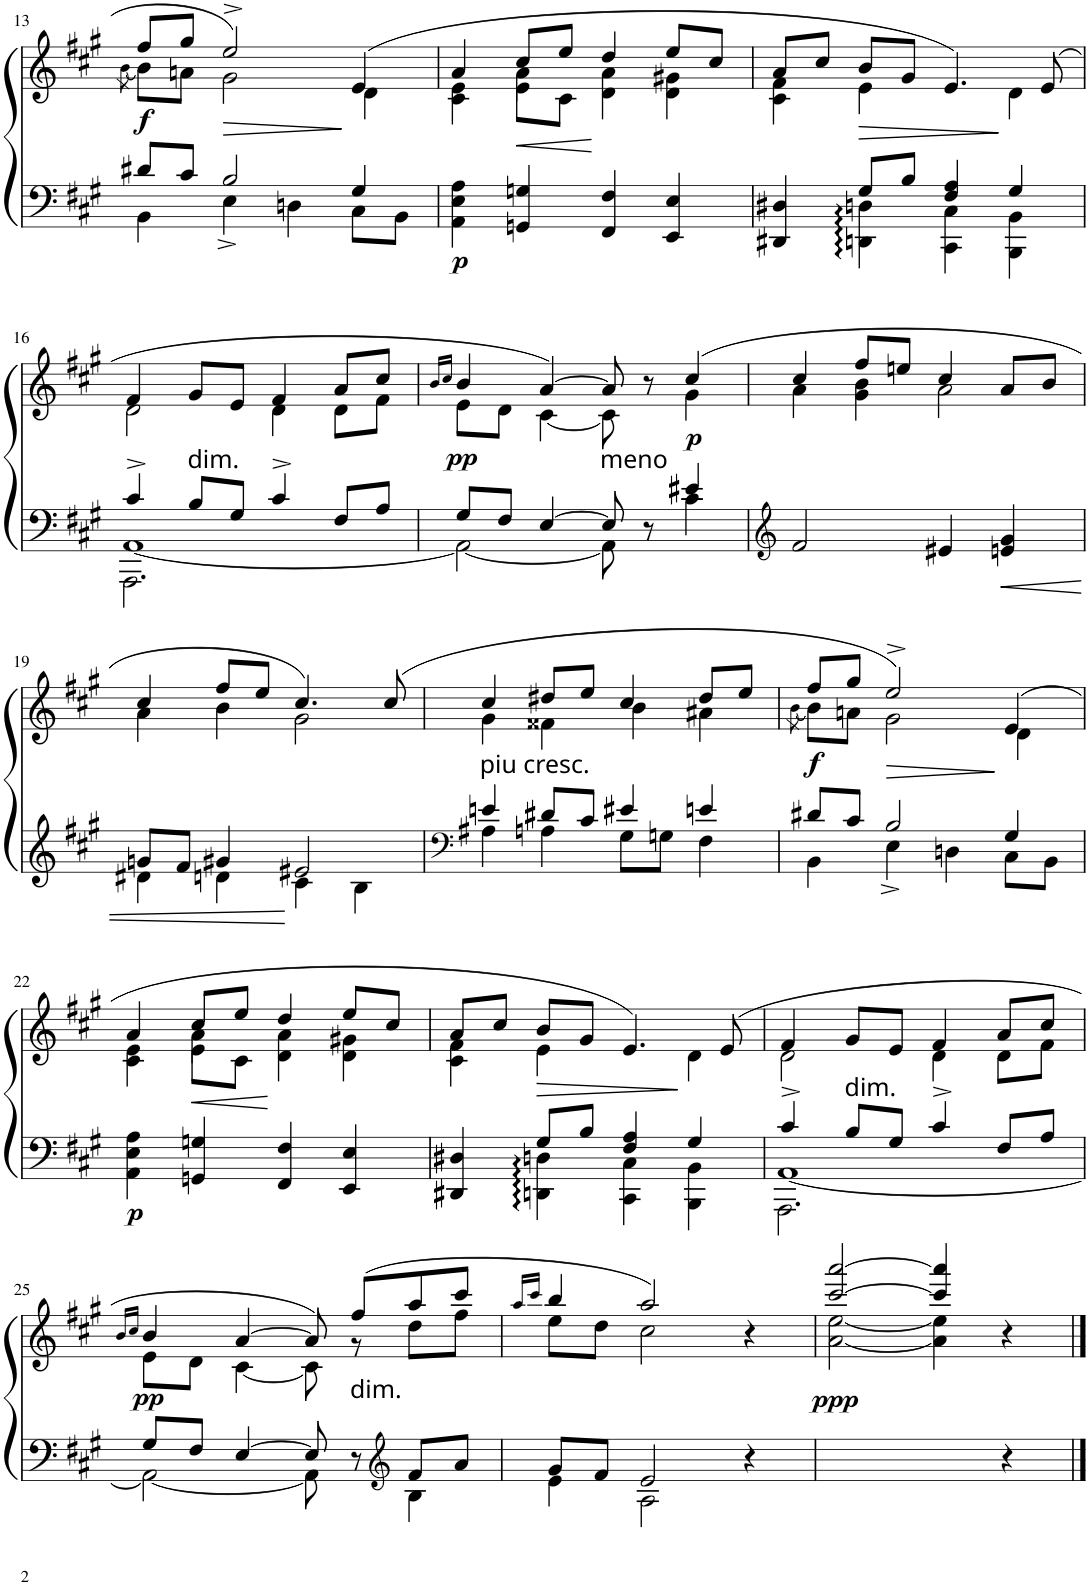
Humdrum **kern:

**kern	**kern	**dynam
*part1	*part1	*part1
*staff2	*staff1	*staff1/2
*I"Klavier	*	*
*I'Klav.	*	*
!!LO:PB:g=z
*clefF4	*clefG2	*
*k[f#c#g#]	*k[f#c#g#]	*
*A:	*A:	*
*M4/4	*M4/4	*
*met(c)	*met(c)	*
=13	=13	=13
*	*^	*
.	.	[8qb\	.
*^	*	*	*
!	!	!	!	!LO:DY:b
8d#X/L	4BB\	8ff#/L	8b\L]	f
8c#/J	.	8gg#/J	8an\J	.
!	!	!	!	!LO:HP:b
2B/	4E^\	2ee^/	2g#\	>
.	4Dn\	.	.	.
4G#/	8C#\L	(4e/	4d\	]
.	8BB\J	.	.	.
=14	=14	=14	=14	=14
*	*	*	*^	*
!	!	!	!	!	!LO:DY:b=2
*v	*v	*	*	*	*
4AA\ 4E\ 4A\	4a/	4c#\ 4e\	4ryy	p
!	!	!	!	!LO:HP:b
4GGn/ 4Gn/	8cc#/L	8e\L	4a\	<
.	8ee/J	8c#\J	.	.
4FF#/ 4F#/	4dd/	4d\ 4a\	2ryy	[
4EE/ 4E/	8ee/L	4d\ 4g#X\	.	.
.	8cc#/J	.	.	.
*	*	*v	*v	*
=15	=15	=15	=15
*^	*	*	*
4DD#X/ 4D#X/	4ryy	8a/L	4c#\ 4f#\	.
.	.	8cc#/J	.	.
!	!	!	!	!LO:HP:b
8G#/L	4DDn\:: 4Dn\::	8b/L	4e\	>
8B/J	.	8g#/J	.	.
4F#/ 4A/	4CC#\ 4C#\	4.e/)	4ryy	.
4G#/	4BBB\ 4BB\	.	4d\	]
.	.	(8e/	.	.
!!LO:LB:g=z	!!
=16	=16	=16	=16	=16
*	*^	*	*	*
4c#^/	[1AA	2.AAA\	4f#/	2d\	.
!LO:TX:a:t=dim.	!	!	!	!	!
8B/L	.	.	8g#/L	.	.
8G#/J	.	.	8e/J	.	.
4c#^/	.	.	4f#/	4d\	.
8F#/L	.	4ryy	8a/L	8d\L	.
8A/J	.	.	8cc#/J	8f#\J	.
*v	*v	*v	*	*	*
=17	=17	=17	=17
.	16qb/LL	.	.
.	16qcc#/JJ	.	.
*^	*	*	*
!	!	!	!	!LO:DY:b
8G#/L	2AA\_	4b/	8e\L	pp
8F#/J	.	.	8d\J	.
[4E/	.	[4a/)	[4c#\	.
!LO:TX:a:t=meno	!	!	!	!
8E/]	8AA\]	8a/]	8c#\]	.
8r	8ryy	8r	8ryy	.
!	!	!	!	!LO:DY:b
4e#X/	4c#\	(4cc#/	4g#\	p
*v	*v	*	*	*
=18	=18	=18	=18
*clefG2	*	*	*
2f#/	4cc#/	4a\	.
.	8ff#/L	4g#\ 4b\	.
.	8een/J	.	.
4e#X/	4cc#/	2a\	.
4en/ 4g#/	8a/L	.	.
.	8b/J	.	.
!!LO:LB:g=z	!!
=19	=19	=19	=19
*^	*	*	*
8gn/L	4d#X\	4cc#/	4a\	.
8f#/J	.	.	.	.
4g#X/	4dn\	8ff#/L	4b\	.
.	.	8ee/J	.	.
2e#X/	4c#\	4.cc#/)	2g#\	.
.	4B\	.	.	.
.	.	(8cc#/	.	.
=20	=20	=20	=20	=20
*clefF4	*	*	*	*
!LO:TX:a:t=piu cresc.	!	!	!	!
4en/	4A#X\	4cc#/	4g#\	.
8d#X/L	4An\	8dd#X/L	4f##X\	.
8c#/J	.	8ee/J	.	.
4e#X/	8G#\L	4cc#/	4b\	.
.	8Gn\J	.	.	.
4en/	4F#\	8dd#/L	4a#X\	.
.	.	8ee/J	.	.
=21	=21	=21	=21	=21
.	.	.	[8qb\	.
!	!	!	!	!LO:DY:b
8d#X/L	4BB\	8ff#/L	8b\L]	f
8c#/J	.	8gg#/J	8an\J	.
!	!	!	!	!LO:HP:b
2B/	4E^\	2ee^/)	2g#\	>
.	4Dn\	.	.	.
4G#/	8C#\L	(4e/	4d\	]
.	8BB\J	.	.	.
!!LO:LB:g=z
=22	=22	=22	=22	=22
*	*	*	*^	*
!	!	!	!	!	!LO:DY:b=2
*v	*v	*	*	*	*
4AA\ 4E\ 4A\	4a/	4c#\ 4e\	4ryy	p
!	!	!	!	!LO:HP:b
4GGn/ 4Gn/	8cc#/L	8e\L	4a\	<
.	8ee/J	8c#\J	.	.
4FF#/ 4F#/	4dd/	4d\ 4a\	2ryy	[
4EE/ 4E/	8ee/L	4d\ 4g#X\	.	.
.	8cc#/J	.	.	.
*	*	*v	*v	*
=23	=23	=23	=23
*^	*	*	*
4DD#X/ 4D#X/	4ryy	8a/L	4c#\ 4f#\	.
.	.	8cc#/J	.	.
!	!	!	!	!LO:HP:b
8G#/L	4DDn\:: 4Dn\::	8b/L	4e\	>
8B/J	.	8g#/J	.	.
4F#/ 4A/	4CC#\ 4C#\	4.e/)	4ryy	.
4G#/	4BBB\ 4BB\	.	4d\	]
.	.	(8e/	.	.
=24	=24	=24	=24	=24
*	*^	*	*	*
4c#^/	[1AA	2.AAA\	4f#/	2d\	.
!LO:TX:a:t=dim.	!	!	!	!	!
8B/L	.	.	8g#/L	.	.
8G#/J	.	.	8e/J	.	.
4c#^/	.	.	4f#/	4d\	.
8F#/L	.	4ryy	8a/L	8d\L	.
8A/J	.	.	8cc#/J	8f#\J	.
*v	*v	*v	*	*	*
!!LO:LB:g=z	!!
=25	=25	=25	=25
.	16qb/LL	.	.
.	16qcc#/JJ	.	.
*^	*	*	*
!	!	!	!	!LO:DY:b
8G#/L	2AA\_	4b/	8e\L	pp
8F#/J	.	.	8d\J	.
[4E/	.	[4a/	[4c#\	.
8E/]	8AA\]	8a/])	8c#\]	.
!LO:TX:a:t=dim.	!	!	!	!
8r	8ryy	(8ff#/L	8r	.
*clefG2	*	*	*	*
8f#/L	4B\	8aa/	8dd\L	.
8a/J	.	8ccc#/J	8ff#\J	.
=26	=26	=26	=26	=26
.	.	16qaa/LL	.	.
.	.	16qccc#/JJ	.	.
8g#/L	4e\	4bb/	8ee\L	.
8f#/J	.	.	8dd\J	.
2e/	2A\	2aa/)	2cc#\	.
4r	4ryy	4r	4ryy	.
=27	=27	=27	=27	=27
!	!	!	!	!LO:DY:b
*v	*v	*	*	*
2.ryy	[2ccc#/ [2aaa/	[2a\ [2ee\	ppp
.	4ccc#/] 4aaa/]	4a\] 4ee\]	.
4r	4r	4ryy	.
*	*v	*v	*
==	==	==
*-	*-	*-
